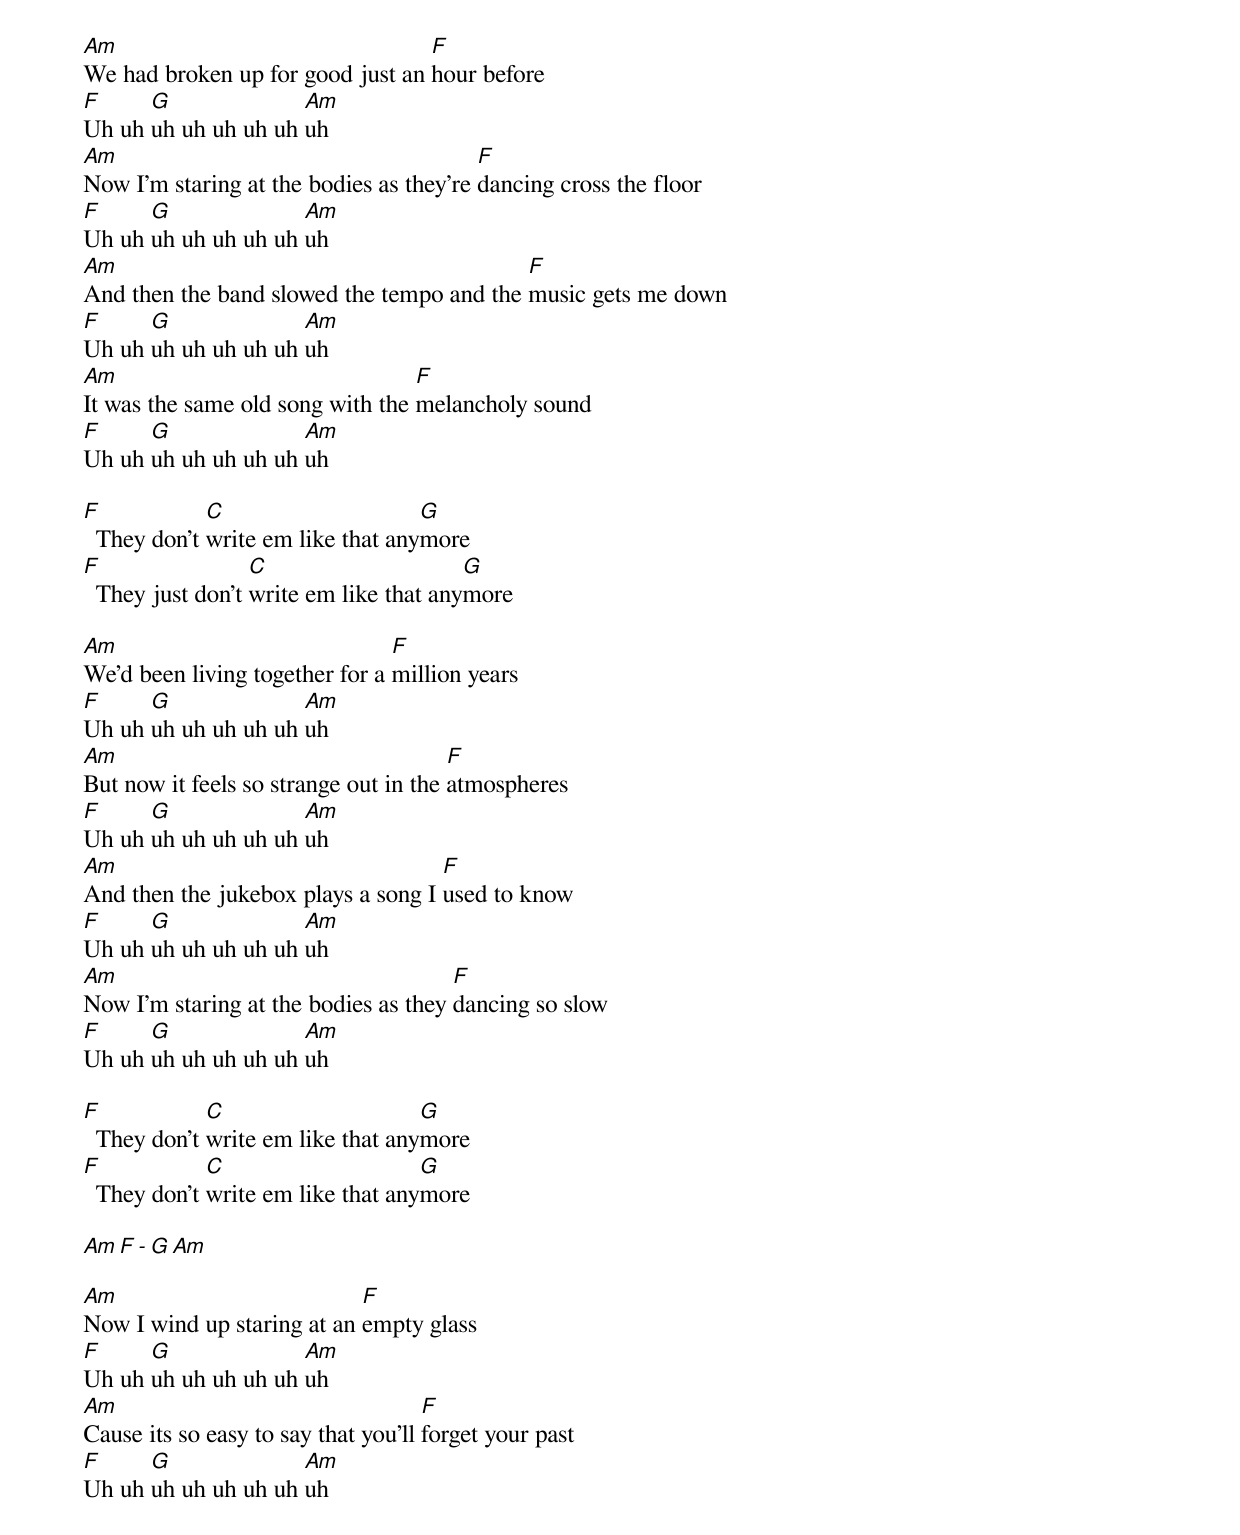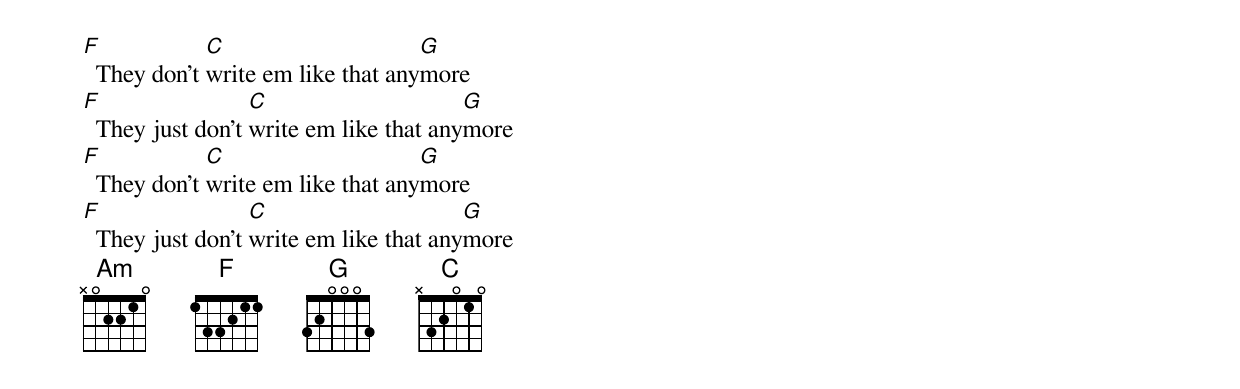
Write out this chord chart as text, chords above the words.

Am                                F
We had broken up for good just an hour before
F     G              Am
Uh uh uh uh uh uh uh uh
Am                                       F
Now I'm staring at the bodies as they're dancing cross the floor
F     G              Am
Uh uh uh uh uh uh uh uh
Am                                         F
And then the band slowed the tempo and the music gets me down
F     G              Am
Uh uh uh uh uh uh uh uh
Am                                F
It was the same old song with the melancholy sound
F     G              Am
Uh uh uh uh uh uh uh uh

F            C                     G
  They don't write em like that anymore
F                 C                     G
  They just don't write em like that anymore

Am                              F
We'd been living together for a million years
F     G              Am
Uh uh uh uh uh uh uh uh
Am                                     F
But now it feels so strange out in the atmospheres
F     G              Am
Uh uh uh uh uh uh uh uh
Am                                  F
And then the jukebox plays a song I used to know
F     G              Am
Uh uh uh uh uh uh uh uh
Am                                    F
Now I'm staring at the bodies as they dancing so slow
F     G              Am
Uh uh uh uh uh uh uh uh

F            C                     G
  They don't write em like that anymore
F            C                     G
  They don't write em like that anymore

Am F - G Am

Am                          F
Now I wind up staring at an empty glass
F     G              Am
Uh uh uh uh uh uh uh uh
Am                                   F
Cause its so easy to say that you'll forget your past
F     G              Am
Uh uh uh uh uh uh uh uh

F            C                     G
  They don't write em like that anymore
F                 C                     G
  They just don't write em like that anymore
F            C                     G
  They don't write em like that anymore
F                 C                     G
  They just don't write em like that anymore
